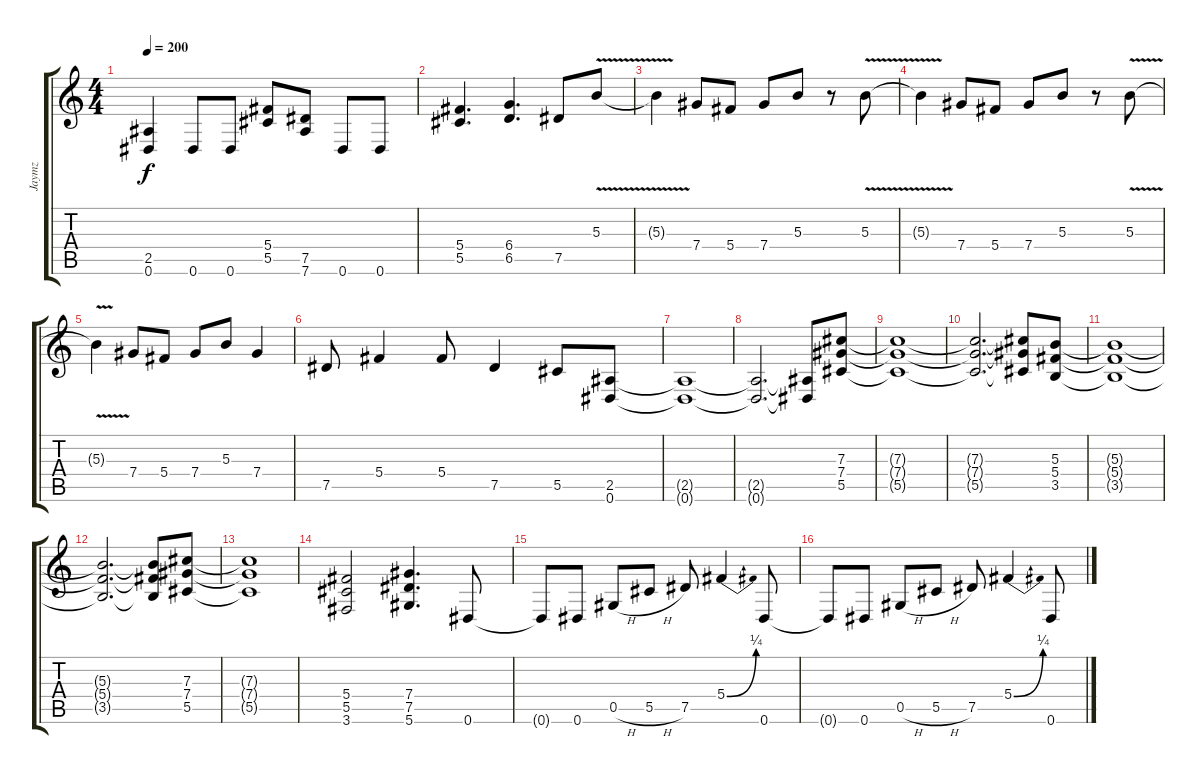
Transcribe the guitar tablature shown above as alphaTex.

\track ("Jaymz" "Jaymz") {instrument distortionguitar}
\staff {score tabs}
\tuning (Eb4 Bb3 Gb3 Db3 Ab2 Eb2) {hide}
\ts (4 4)
\tempo 200
\clef g2
\ks c
(2.5{t} 0.6{t}).4{dy f} 0.6.8 0.6.8 (5.4 5.5).8 (7.5 7.6).8 0.6.8 0.6.8 |
(5.4 5.5).4{d} (6.4 6.5).4{d} 7.5.8 5.3{v}.8 |
5.3{t}.4 7.4.8 5.4.8 7.4.8 5.3.8 r.8 5.3{v}.8 |
5.3{t}.4 7.4.8 5.4.8 7.4.8 5.3.8 r.8 5.3{v}.8 |
5.3{t}.4 7.4.8 5.4.8 7.4.8 5.3.8 7.4.4 |
7.5.8 5.4.4 5.4.8 7.5.4 5.5.8 (2.5 0.6).8 |
(2.5{t} 0.6{t}).1 |
(2.5{t} 0.6{t}).2{d} (2.5{t} 0.6{t}).8 (7.3 7.4 5.5).8 |
(7.3{t} 7.4{t} 5.5{t}).1 |
(7.3{t} 7.4{t} 5.5{t}).2{d} (7.3{t} 7.4{t} 5.5{t}).8 (5.3 5.4 3.5).8 |
(5.3{t} 5.4{t} 3.5{t}).1 |
(5.3{t} 5.4{t} 3.5{t}).2{d} (5.3{t} 5.4{t} 3.5{t}).8 (7.3 7.4 5.5).8 |
(7.3{t} 7.4{t} 5.5{t}).1 |
(5.4 5.5 3.6).2 (7.4 7.5 5.6).4{d} 0.6.8 |
0.6{t}.8 0.6.8 0.5{h}.8 5.5{h}.8 7.5.8 5.4{be (bend 0 0 60 1)}.4 0.6.8 |
0.6{t}.8 0.6.8 0.5{h}.8 5.5{h}.8 7.5.8 5.4{be (bend 0 0 60 1)}.4 0.6.8
